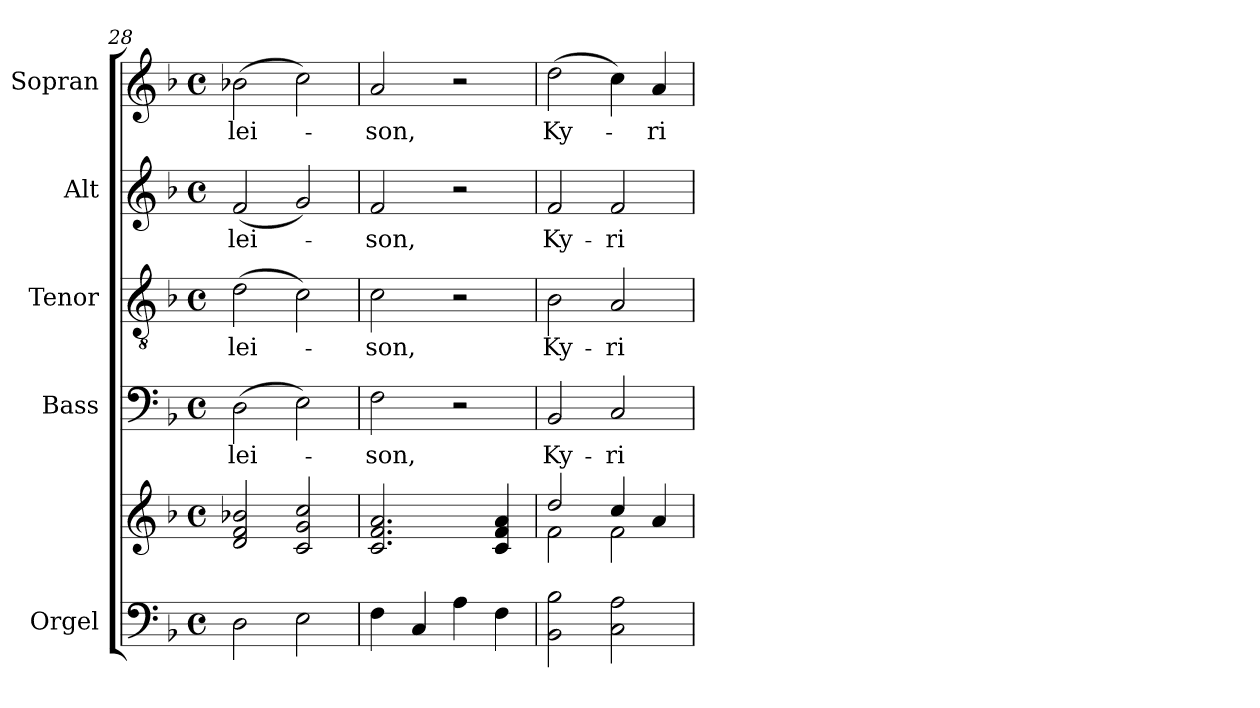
**kern	**kern	**kern	**text	**kern	**text	**kern	**text	**kern	**text
*part5	*part5	*part4	*part4	*part3	*part3	*part2	*part2	*part1	*part1
*staff6	*staff5	*staff4	*staff4	*staff3	*staff3	*staff2	*staff2	*staff1	*staff1
*I"Orgel	*	*I"Bass	*	*I"Tenor	*	*I"Alt	*	*I"Sopran	*
*I'Org.	*	*I'B.	*	*I'T.	*	*I'A.	*	*I'S.	*
!!LO:PB:g=z
*clefF4	*clefG2	*clefF4	*	*clefGv2	*	*clefG2	*	*clefG2	*
*k[b-]	*k[b-]	*k[b-]	*	*k[b-]	*	*k[b-]	*	*k[b-]	*
*F:	*F:	*F:	*	*F:	*	*F:	*	*F:	*
*M4/4	*M4/4	*M4/4	*	*M4/4	*	*M4/4	*	*M4/4	*
*met(c)	*met(c)	*met(c)	*	*met(c)	*	*met(c)	*	*met(c)	*
=28	=28	=28	=28	=28	=28	=28	=28	=28	=28
2D\	2d/ 2f/ 2b-X/	(2D\	-lei-	(2d\	-lei-	(2f/	-lei-	(2b-X\	-lei-
2E\	2c/ 2g/ 2cc/	2E\)	.	2c\)	.	2g/)	.	2cc\)	.
=29	=29	=29	=29	=29	=29	=29	=29	=29	=29
4F\	2.c/ 2.f/ 2.a/	2F\	-son,	2c\	-son,	2f/	-son,	2a/	-son,
4C/	.	.	.	.	.	.	.	.	.
4A\	.	2r	.	2r	.	2r	.	2r	.
4F\	4c/ 4f/ 4a/	.	.	.	.	.	.	.	.
=30	=30	=30	=30	=30	=30	=30	=30	=30	=30
*	*^	*	*	*	*	*	*	*	*
2BB-\ 2B-\	2dd/	2f\	2BB-/	Ky-	2B-\	Ky-	2f/	Ky-	(2dd\	Ky-
2C\ 2A\	4cc/	2f\	2C/	-ri-	2A/	-ri-	2f/	-ri-	4cc\)	.
.	4a/	.	.	.	.	.	.	.	4a/	-ri-
*	*v	*v	*	*	*	*	*	*	*	*
=	=	=	=	=	=	=	=	=	=
*-	*-	*-	*-	*-	*-	*-	*-	*-	*-
